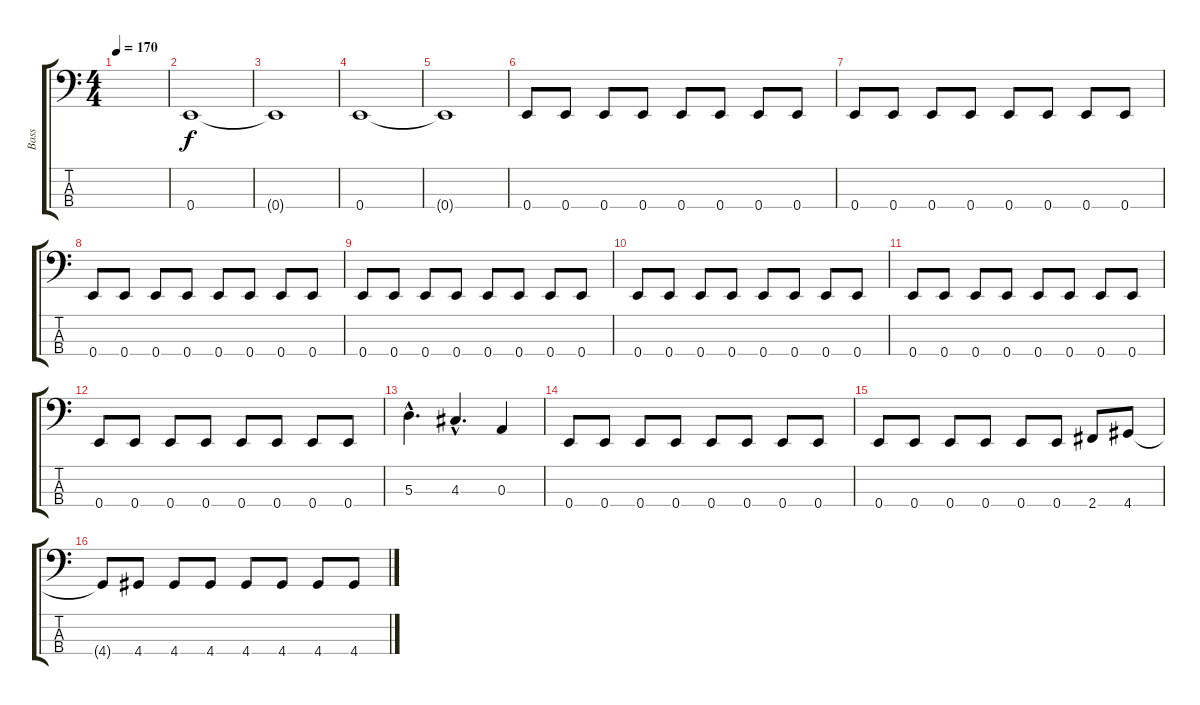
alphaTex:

\track ("Bass" "Bass") {instrument electricbassfinger}
\staff {score tabs}
\tuning (G2 D2 A1 E1) {hide}
\ts (4 4)
\tempo 170
\clef f4
\ks c
|
0.4.1 |
0.4{t}.1 |
0.4.1 |
0.4{t}.1 |
0.4.8 0.4.8 0.4.8 0.4.8 0.4.8 0.4.8 0.4.8 0.4.8 |
0.4.8 0.4.8 0.4.8 0.4.8 0.4.8 0.4.8 0.4.8 0.4.8 |
0.4.8 0.4.8 0.4.8 0.4.8 0.4.8 0.4.8 0.4.8 0.4.8 |
0.4.8 0.4.8 0.4.8 0.4.8 0.4.8 0.4.8 0.4.8 0.4.8 |
0.4.8 0.4.8 0.4.8 0.4.8 0.4.8 0.4.8 0.4.8 0.4.8 |
0.4.8 0.4.8 0.4.8 0.4.8 0.4.8 0.4.8 0.4.8 0.4.8 |
0.4.8 0.4.8 0.4.8 0.4.8 0.4.8 0.4.8 0.4.8 0.4.8 |
5.3{hac}.4{d} 4.3{hac}.4{d} 0.3.4 |
0.4.8 0.4.8 0.4.8 0.4.8 0.4.8 0.4.8 0.4.8 0.4.8 |
0.4.8 0.4.8 0.4.8 0.4.8 0.4.8 0.4.8 2.4.8 4.4.8 |
4.4{t}.8 4.4.8 4.4.8 4.4.8 4.4.8 4.4.8 4.4.8 4.4.8
